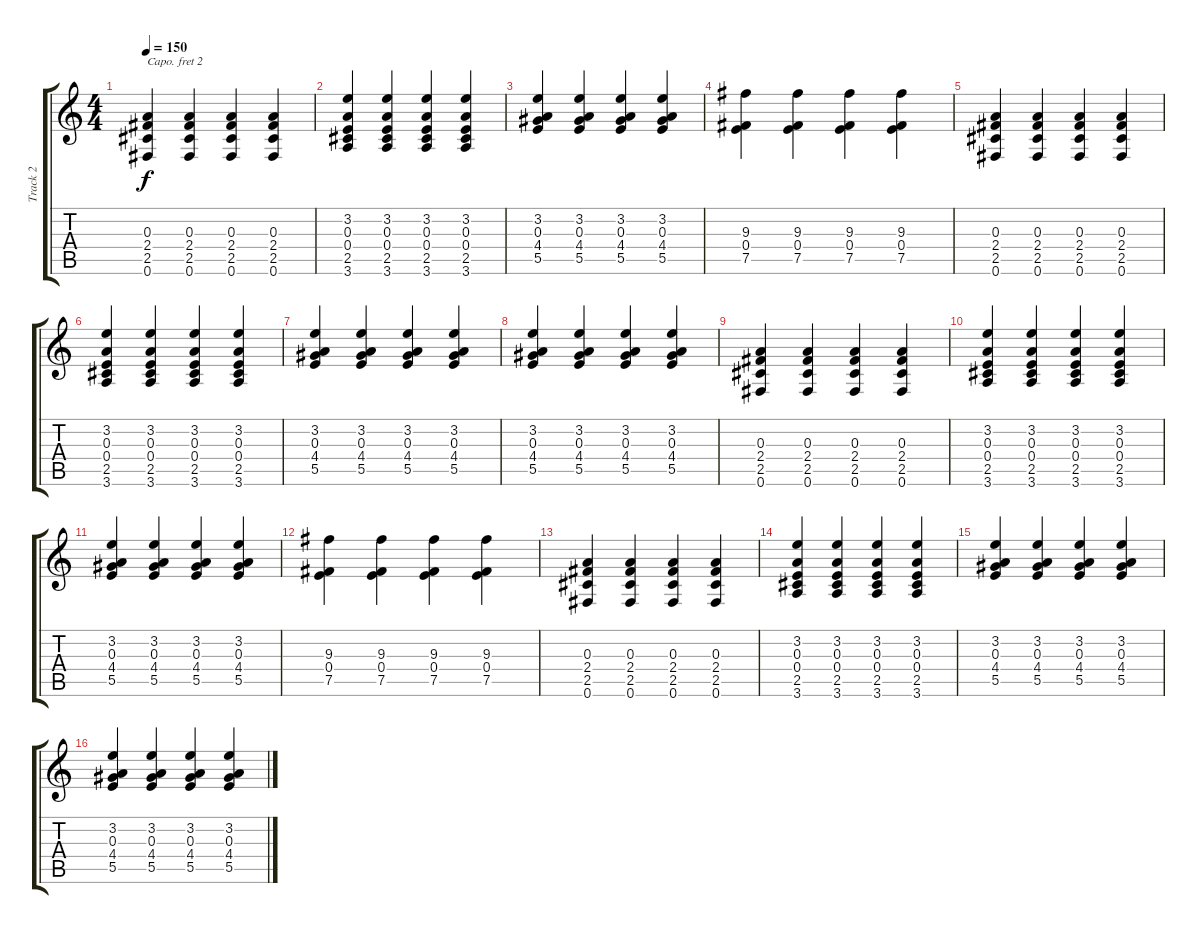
\track ("Track 2" "Track 2") {instrument electricguitarclean}
\staff {score tabs}
\capo 2
\tuning (E4 B3 G3 D3 A2 E2) {hide}
\ts (4 4)
\tempo 150
\clef g2
\ks c
(0.3 2.4 2.5 0.6).4{dy f} (0.3 2.4 2.5 0.6).4 (0.3 2.4 2.5 0.6).4 (0.3 2.4 2.5 0.6).4 |
(3.2 0.3 0.4 2.5 3.6).4 (3.2 0.3 0.4 2.5 3.6).4 (3.2 0.3 0.4 2.5 3.6).4 (3.2 0.3 0.4 2.5 3.6).4 |
(3.2 0.3 4.4 5.5).4 (3.2 0.3 4.4 5.5).4 (3.2 0.3 4.4 5.5).4 (3.2 0.3 4.4 5.5).4 |
(9.3 0.4 7.5).4 (9.3 0.4 7.5).4 (9.3 0.4 7.5).4 (9.3 0.4 7.5).4 |
(0.3 2.4 2.5 0.6).4 (0.3 2.4 2.5 0.6).4 (0.3 2.4 2.5 0.6).4 (0.3 2.4 2.5 0.6).4 |
(3.2 0.3 0.4 2.5 3.6).4 (3.2 0.3 0.4 2.5 3.6).4 (3.2 0.3 0.4 2.5 3.6).4 (3.2 0.3 0.4 2.5 3.6).4 |
(3.2 0.3 4.4 5.5).4 (3.2 0.3 4.4 5.5).4 (3.2 0.3 4.4 5.5).4 (3.2 0.3 4.4 5.5).4 |
(3.2 0.3 4.4 5.5).4 (3.2 0.3 4.4 5.5).4 (3.2 0.3 4.4 5.5).4 (3.2 0.3 4.4 5.5).4 |
(0.3 2.4 2.5 0.6).4 (0.3 2.4 2.5 0.6).4 (0.3 2.4 2.5 0.6).4 (0.3 2.4 2.5 0.6).4 |
(3.2 0.3 0.4 2.5 3.6).4 (3.2 0.3 0.4 2.5 3.6).4 (3.2 0.3 0.4 2.5 3.6).4 (3.2 0.3 0.4 2.5 3.6).4 |
(3.2 0.3 4.4 5.5).4 (3.2 0.3 4.4 5.5).4 (3.2 0.3 4.4 5.5).4 (3.2 0.3 4.4 5.5).4 |
(9.3 0.4 7.5).4 (9.3 0.4 7.5).4 (9.3 0.4 7.5).4 (9.3 0.4 7.5).4 |
(0.3 2.4 2.5 0.6).4 (0.3 2.4 2.5 0.6).4 (0.3 2.4 2.5 0.6).4 (0.3 2.4 2.5 0.6).4 |
(3.2 0.3 0.4 2.5 3.6).4 (3.2 0.3 0.4 2.5 3.6).4 (3.2 0.3 0.4 2.5 3.6).4 (3.2 0.3 0.4 2.5 3.6).4 |
(3.2 0.3 4.4 5.5).4 (3.2 0.3 4.4 5.5).4 (3.2 0.3 4.4 5.5).4 (3.2 0.3 4.4 5.5).4 |
(3.2 0.3 4.4 5.5).4 (3.2 0.3 4.4 5.5).4 (3.2 0.3 4.4 5.5).4 (3.2 0.3 4.4 5.5).4
